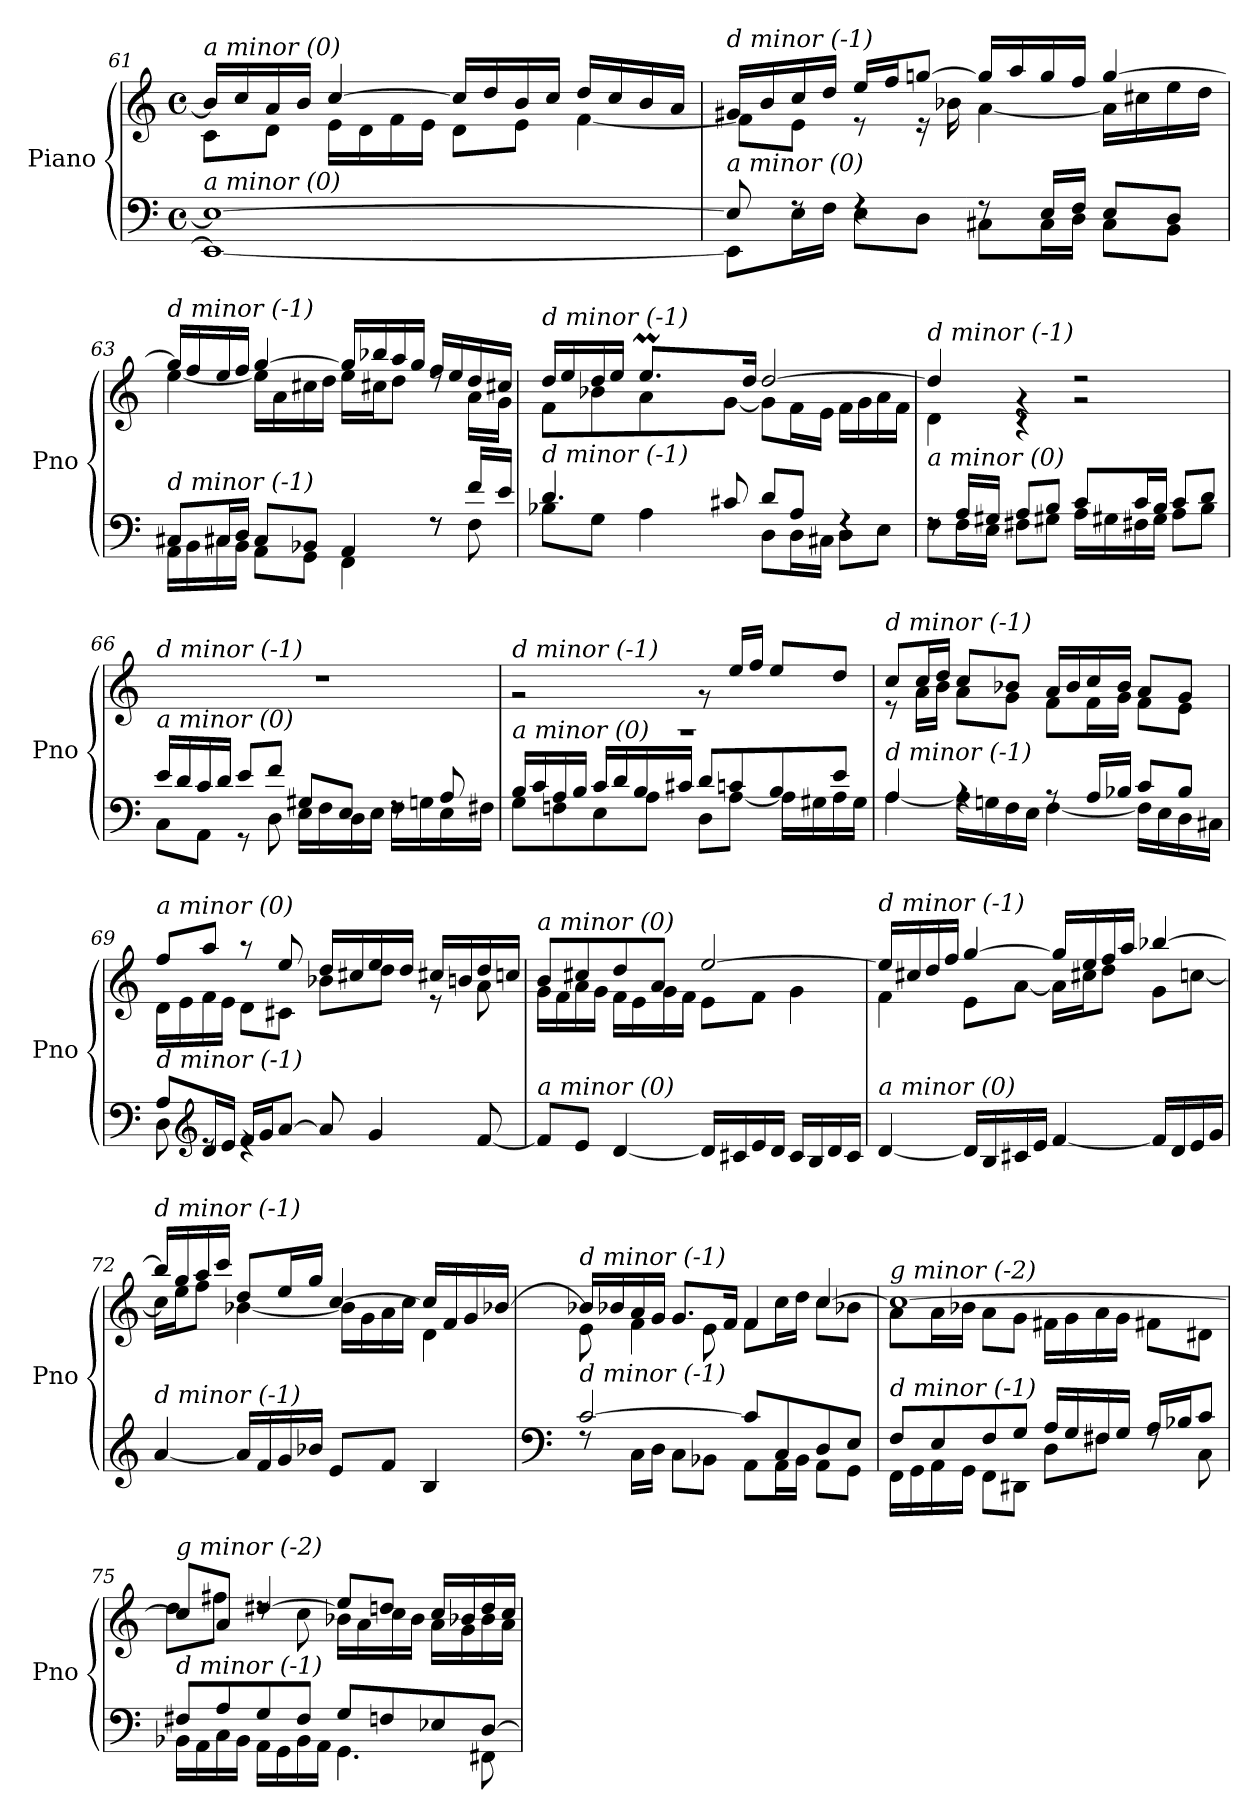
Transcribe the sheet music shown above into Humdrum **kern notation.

**kern	**kern
*part1	*part1
*staff2	*staff1
*I"Piano	*
*I'Pno	*
!!LO:LB:g=z
*clefF4	*clefG2
*k[]	*k[]
*M4/4	*M4/4
*met(c)	*met(c)
=61	=61
*^	*^
!	!	!LO:TX:i:t=a minor (0)	!
!LO:TX:i:t=a minor (0)	!	!	!
1E_	1EE_	16b/LL]	8c\L
.	.	16cc/	.
.	.	16a/	8d\J
.	.	16b/JJ	.
.	.	[4cc/	16e\LL
.	.	.	16d\
.	.	.	16f\
.	.	.	16e\JJ
.	.	16cc/LL]	8d\L
.	.	16dd/	.
.	.	16b/	8e\J
.	.	16cc/JJ	.
.	.	16dd/LL	[4f\
.	.	16cc/	.
.	.	16b/	.
.	.	16a/JJ	.
!!LO:LB:g=z	!!
=62	=62	=62	=62
!	!	!LO:TX:i:t=d minor (-1)	!
!LO:TX:i:t=a minor (0)	!	!	!
8E/]	8EE\L]	16g#X/LL	8f\L]
.	.	16b/	.
8rF	16E\L	16cc/	8e\J
.	16F\JJ	16dd/JJ	.
4rF	8E\L	16ee/LL	8r
.	.	16ff/J	.
.	8D\J	[8ggn/J	16r
.	.	.	16b-X\
8rF	8C#X\L	16gg/LL]	[4a\
.	.	16aa/	.
16E/LL	16C#\L	16gg/	.
16F/JJ	16D\JJ	16ff/JJ	.
8E/L	8C#\L	[4gg/	16a\LL]
.	.	.	16cc#X\
8D/J	8BB\J	.	16ee\
.	.	.	16dd\JJ
=63	=63	=63	=63
!	!	!LO:TX:i:t=d minor (-1)	!
!LO:TX:i:t=d minor (-1)	!	!	!
8C#X/L	16AA\LL	16gg/LL]	[4ee\
.	16BB\	16ff/	.
16C#X/L	16C#X\	16ee/	.
16D/JJ	16BB\JJ	16ff/JJ	.
8C#/L	8AA\L	[4gg/	16ee\LL]
.	.	.	16a\
8BB-X/J	8GG\J	.	16cc#X\
.	.	.	16dd\JJ
4AA/	4FF\	16gg/LL]	16ee\LL
.	.	16bb-X/	16cc#X\J
.	.	16aa/	8dd\J
.	.	16gg/JJ	.
8rF	8rF	16ff/LL	8rdd
.	.	16ee/	.
16f/LL	8F\	16dd/	16a\LL
16e/JJ	.	16cc#X/JJ	16g\JJ
!!LO:PB:g=z
=64	=64	=64	=64
*	*^	*	*^
!	!	!	!LO:TX:i:t=d minor (-1)	!	!
!LO:TX:i:t=d minor (-1)	!	!	!	!	!
4ryy	4.d/	8B-X\L	16dd/LL	8f\L	4ryy
.	.	.	16ee/	.	.
.	.	8G\J	16dd/	8b-X\	.
.	.	.	16ee/JJ	.	.
8.ryy	.	4A\	8.eem/L	8a\	32ffyy
.	.	.	.	.	32eeyy
.	.	.	.	.	32ffyy
.	.	.	.	.	16.eeyy
.	8c#X/	.	.	[8g\J	.
2ryy	.	.	16dd/Jk	.	2ryy
.	8d/L	8D\L	[2dd/	8g\L]	.
.	8A/J	16D\L	.	16f\L	.
.	.	16C#X\JJ	.	16e\JJ	.
.	4rF	8D\L	.	16f\LL	.
.	.	.	.	16g\	.
.	.	8E\J	.	16a\	.
16ryy	.	.	.	16f\JJ	16ryy
*	*v	*v	*	*	*
!!LO:LB:g=z
=65	=65	=65	=65	=65
!	!	!LO:TX:i:t=d minor (-1)	!	!
!LO:TX:i:t=a minor (0)	!	!	!	!
*	*	*	*v	*v
8rF	8F\L	4dd/]	4d\
16A/LL	16F\L	.	.
16G#X/JJ	16E\JJ	.	.
8A/L	8F#X\L	4rg	4r
8B/J	8G#X\J	.	.
8c/L	16A\LL	2rg	2rdd
.	16G#X\	.	.
16c/L	16F#X\	.	.
16B/JJ	16G#\JJ	.	.
8c/L	8A\L	.	.
8d/J	8B\J	.	.
*	*	*v	*v
=66	=66	=66
!	!	!LO:TX:i:t=d minor (-1)
!LO:TX:i:t=a minor (0)	!	!
16e/LL	8C\L	1rdd
16d/	.	.
16c/	8AA\J	.
16d/JJ	.	.
8e/L	8r	.
8f/J	8D\	.
8G#X/L	16E\LL	.
.	16F\	.
8E/J	16D\	.
.	16E\JJ	.
8rF	16F\LL	.
.	16Gn\	.
8A/	16E\	.
.	16F#X\JJ	.
!!LO:LB:g=z
=67	=67	=67
*	*	*^
!	!	!LO:TX:i:t=d minor (-1)	!
!LO:TX:i:t=a minor (0)	!	!	!
16B/LL	8G\L	1rA	2r
16c/	.	.	.
16A/	8Fn\	.	.
16B/JJ	.	.	.
16c/LL	8E\	.	.
16d/	.	.	.
16B/	8A\J	.	.
16c#X/JJ	.	.	.
8d/L	8D\L	.	8r
8cn/	[8A\J	.	16ee/LL
.	.	.	16ff/JJ
8B/	16A\LL]	.	8ee/L
.	16G#X\	.	.
8e/J	16A\	.	8dd/J
.	16G#\JJ	.	.
!!LO:LB:g=z	!!
=68	=68	=68	=68
!	!	!LO:TX:i:t=d minor (-1)	!
!LO:TX:i:t=d minor (-1)	!	!	!
4A/	[4A\	8cc/L	8r
.	.	16cc/L	16a\LL
.	.	16dd/JJ	16b\JJ
4rA	16A\LL]	8cc/L	8a\L
.	16Gn\	.	.
.	16F\	8b-X/J	8g\J
.	16E\JJ	.	.
8rA	[4F\	16a/LL	8f\L
.	.	16b-/	.
16A/LL	.	16cc/	16f\L
16B-X/JJ	.	16b-/JJ	16g\JJ
8c/L	16F\LL]	8a/L	8f\L
.	16E\	.	.
8B-/J	16D\	8g/J	8e\J
.	16C#X\JJ	.	.
=69	=69	=69	=69
*	*	*	*^
!	!	!LO:TX:i:t=a minor (0)	!	!
!LO:TX:i:t=d minor (-1)	!	!	!	!
8A/L	8D\	8ff/L	16d\LL	2ryy
.	.	.	16e\	.
*clefG2	*	*	*	*
16d/L	8re	8aa/J	16f\	.
16e/JJ	.	.	16e\JJ	.
16f/LL	4re	8r	8d\L	.
16g/J	.	.	.	.
[8a/J	.	8ee/	8c#X\J	.
8a/]	2ryy	16dd/LL	8b-X\L	2ryy
.	.	16cc#X/	.	.
4g/	.	16ee/	8dd\J	.
.	.	16dd/JJ	.	.
.	.	16cc#X/LL	8r	.
.	.	16bn/	.	.
[8f/	.	16dd/	8a\	.
.	.	16ccn/JJ	.	.
*v	*v	*	*	*
*	*	*v	*v
!!LO:LB:g=z
=70	=70	=70
!	!LO:TX:i:t=a minor (0)	!
!LO:TX:i:t=a minor (0)	!	!
8f/L]	8b/L	16g\LL
.	.	16f\
8e/J	8cc#X/	16a\
.	.	16g\JJ
[4d/	8dd/	16f\LL
.	.	16e\
.	8a/J	16g\
.	.	16f\JJ
16d/LL]	[2ee/	8e\L
16c#X/	.	.
16e/	.	8f\J
16d/JJ	.	.
16c#/LL	.	4g\
16B/	.	.
16d/	.	.
16c#/JJ	.	.
!!LO:LB:g=z	!!
=71	=71	=71
!	!LO:TX:i:t=d minor (-1)	!
!LO:TX:i:t=a minor (0)	!	!
[4d/	16ee/LL]	4f\
.	16cc#X/	.
.	16dd/	.
.	16ff/JJ	.
16d/LL]	[4gg/	8e\L
16B/	.	.
16c#X/	.	[8a\J
16e/JJ	.	.
[4f/	16gg/LL]	16a\LL]
.	16ee/	16cc#X\J
.	16ff/	8dd\J
.	16aa/JJ	.
16f/LL]	[4bb-X/	8g\L
16d/	.	.
16e/	.	[8ccn\J
16g/JJ	.	.
=72	=72	=72
!	!LO:TX:i:t=d minor (-1)	!
!LO:TX:i:t=d minor (-1)	!	!
[4a/	16bb-/LL]	16cc\LL]
.	16gg/	16ee\J
.	16aa/	8ff\J
.	16ccc/JJ	.
16a/LL]	8dd/L	[4b-X\
16f/	.	.
16g/	16ee/L	.
16b-X/JJ	16gg/JJ	.
8e/L	[4cc/	16b-\LL]
.	.	16g\
8f/J	.	16a\
.	.	16cc\JJ
4B/	16cc/LL]	4d\
.	16f/	.
.	16g/	.
.	[16b-X/JJ	.
!!LO:PB:g=z	!!
=73	=73	=73
*clefF4	*	*
*^	*	*
!	!	!LO:TX:i:t=d minor (-1)	!
!LO:TX:i:t=d minor (-1)	!	!	!
[2c/	8rF	16b-X/LL]	8e\
.	.	16b-X/	.
.	16C\LL	16a/	4f\
.	16D\JJ	16g/JJ	.
.	8C\L	8.g/L	.
.	8BB-X\J	.	8e\
.	.	16f/Jk	.
8c/L]	8AA\L	4f/	8f\L
8C/	16AA\L	.	16cc\L
.	16BB-\JJ	.	16dd\JJ
8D/	8AA\L	[4cc/	8cc\L
8E/J	8GG\J	.	8b-X\J
!!LO:LB:g=z	!!
=74	=74	=74	=74
!	!	!LO:TX:i:t=g minor (-2)	!
!LO:TX:i:t=d minor (-1)	!	!	!
8F/L	16FF\LL	1cc_	8a\L
.	16GG\	.	.
8E/	16AA\	.	16a\L
.	16GG\JJ	.	16b-X\JJ
8F/	8FF\L	.	8a\L
8G/J	8DD#Xi\J	.	8g\J
16A/LL	8D\L	.	16f#X\LL
16G/	.	.	16g\
16F#X/	8F#X\J	.	16a\
16G/JJ	.	.	16g\JJ
16A/LL	8rF	.	8f#X\L
16B-X/J	.	.	.
8c/J	8C\	.	8d#Xi\J
=75	=75	=75	=75
!	!	!LO:TX:i:t=g minor (-2)	!
!LO:TX:i:t=d minor (-1)	!	!	!
8F#X/L	16BB-X\LL	8cc/L]	8dd\L
.	16AA\	.	.
8A/	16C\	8a/J	8ff#X\J
.	16BB-\JJ	.	.
8G/	16AA\LL	[4dd#Xi/	8rdd
.	16GG\	.	.
8F#/J	16BB-\	.	8cc\
.	16AA\JJ	.	.
8G/L	4.GG\	8ee-/L]	16b-X\LL
.	.	.	16a\
8Fn/	.	8dd/J	16cc\
.	.	.	16b-\JJ
8E-Xj/	.	16cc/LL	16a\LL
.	.	16b-X/	16g\
[8D/J	8FF#X\	16dd/	16b-\
.	.	16cc/JJ	16a\JJ
*v	*v	*	*
*	*v	*v
=	=
*-	*-
